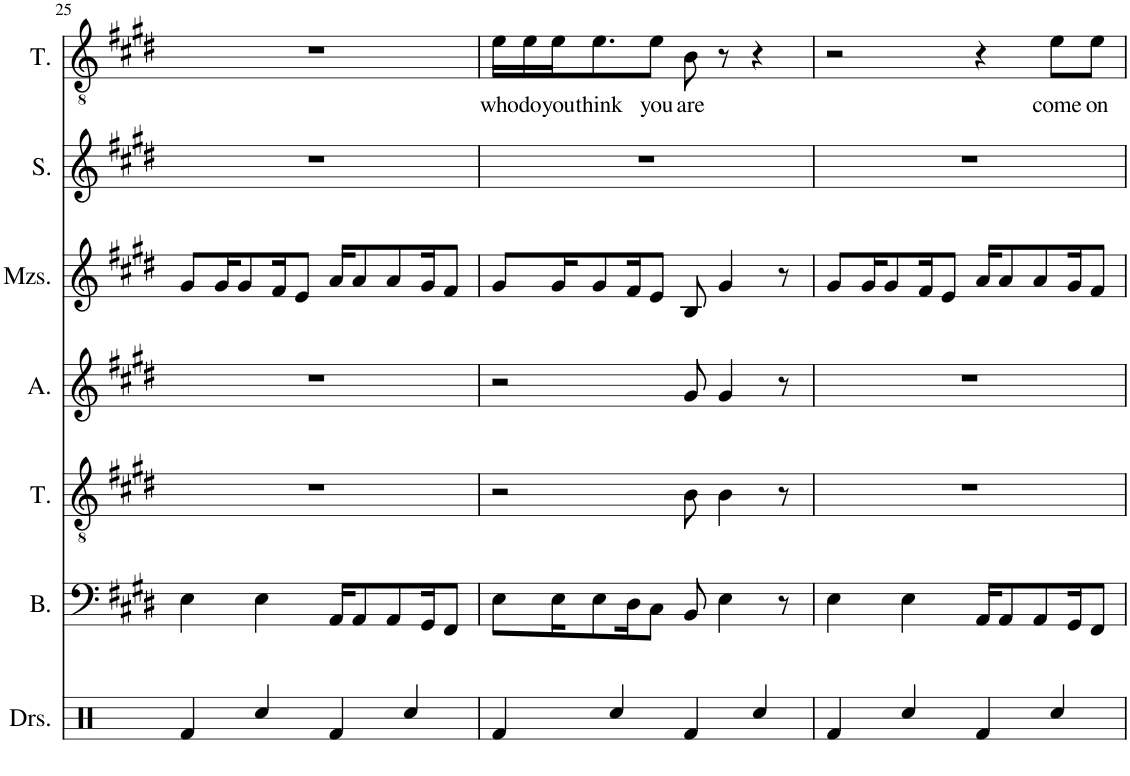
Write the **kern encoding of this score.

**kern	**kern	**kern	**kern	**kern	**kern	**kern	**text
*part7	*part6	*part5	*part4	*part3	*part2	*part1	*part1
*staff7	*staff6	*staff5	*staff4	*staff3	*staff2	*staff1	*staff1
*I"Drumset	*I"Bass	*I"Tenor	*I"Alto	*I"Mezzo-soprano	*I"Soprano	*I"Tenor	*
*I'Drs.	*I'B.	*I'T.	*I'A.	*I'Mzs.	*I'S.	*I'T.	*
!!LO:PB:g=z
*clefX	*clefF4	*clefGv2	*clefG2	*clefG2	*clefG2	*clefGv2	*
*k[]	*k[f#c#g#d#]	*k[f#c#g#d#]	*k[f#c#g#d#]	*k[f#c#g#d#]	*k[f#c#g#d#]	*k[f#c#g#d#]	*
*M4/4	*M4/4	*M4/4	*M4/4	*M4/4	*M4/4	*M4/4	*
=25	=25	=25	=25	=25	=25	=25	=25
4Rf/	4E\	1r	1r	8g#/L	1r	1r	.
.	.	.	.	16g#/K	.	.	.
.	.	.	.	8g#/	.	.	.
4Rcc/	4E\	.	.	.	.	.	.
.	.	.	.	16f#/K	.	.	.
.	.	.	.	8e/J	.	.	.
4Rf/	16AA/KL	.	.	16a/KL	.	.	.
.	8AA/	.	.	8a/	.	.	.
.	8AA/	.	.	8a/	.	.	.
4Rcc/	.	.	.	.	.	.	.
.	16GG#/K	.	.	16g#/K	.	.	.
.	8FF#/J	.	.	8f#/J	.	.	.
=26	=26	=26	=26	=26	=26	=26	=26
!	!	!	!	!	!	!	!LO:LY:b
4Rf/	8E\L	2r	2r	8g#/L	1r	16e\LL	who
!	!	!	!	!	!	!	!LO:LY:b
.	.	.	.	.	.	16e\	do
!	!	!	!	!	!	!	!LO:LY:b
.	16E\K	.	.	16g#/K	.	16e\J	you
!	!	!	!	!	!	!	!LO:LY:b
.	8E\	.	.	8g#/	.	8.e\	think
4Rcc/	.	.	.	.	.	.	.
.	16D#\K	.	.	16f#/K	.	.	.
!	!	!	!	!	!	!	!LO:LY:b
.	8C#\J	.	.	8e/J	.	8e\J	you
!	!	!	!	!	!	!	!LO:LY:b
4Rf/	8BB/	8B\	8g#/	8B/	.	8B\	are
.	4E\	4B\	4g#/	4g#/	.	8r	.
4Rcc/	.	.	.	.	.	4r	.
.	8r	8r	8r	8r	.	.	.
=27	=27	=27	=27	=27	=27	=27	=27
4Rf/	4E\	1r	1r	8g#/L	1r	2r	.
.	.	.	.	16g#/K	.	.	.
.	.	.	.	8g#/	.	.	.
4Rcc/	4E\	.	.	.	.	.	.
.	.	.	.	16f#/K	.	.	.
.	.	.	.	8e/J	.	.	.
4Rf/	16AA/KL	.	.	16a/KL	.	4r	.
.	8AA/	.	.	8a/	.	.	.
.	8AA/	.	.	8a/	.	.	.
!	!	!	!	!	!	!	!LO:LY:b
4Rcc/	.	.	.	.	.	8e\L	come
.	16GG#/K	.	.	16g#/K	.	.	.
!	!	!	!	!	!	!	!LO:LY:b
.	8FF#/J	.	.	8f#/J	.	8e\J	on
=	=	=	=	=	=	=	=
*-	*-	*-	*-	*-	*-	*-	*-
